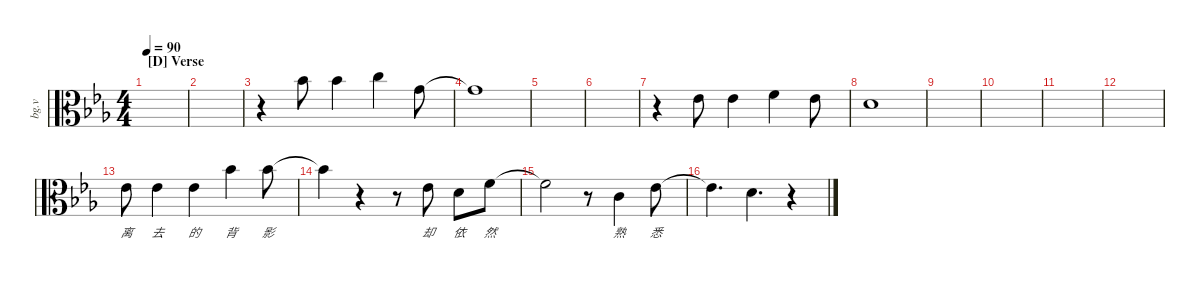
\defaultSystemsLayout 4
\hideDynamics
\bracketExtendMode nobrackets
\otherSystemsTrackNameOrientation horizontal
\track ("Background Vocal" "bg.v") {instrument viola}
\staff {score}
\tuning (A4 D4 G3 C3)
\ts (4 4)
\section ("D" "Verse")
\tempo 90
\clef c3
\ks cminor
|
|
r.4{beam Down} 1.1{acc b}.8{beam Down} 1.1{acc b}.4{beam Down} 3.1{acc forcenatural}.4{beam Down} 5.2{acc forcenatural}.8{beam Down} |
5.2{t acc forcenatural}.1{beam Down} |
|
|
r.4{beam Down} 1.2{acc b}.8{beam Down} 1.2{acc b}.4{beam Down} 3.2{acc forcenatural}.4{beam Down} 1.2{acc b}.8{beam Down} |
0.2{acc forcenatural}.1{beam Down} |
|
|
|
|
1.2{acc b}.8{lyrics (0 "离") lyrics (1 "") lyrics (2 "") lyrics (3 "") lyrics (4 "") beam Down} 1.2{acc b}.4{lyrics (0 "去") lyrics (1 "") lyrics (2 "") lyrics (3 "") lyrics (4 "") beam Down} 1.2{acc b}.4{lyrics (0 "的") lyrics (1 "") lyrics (2 "") lyrics (3 "") lyrics (4 "") beam Down} 8.2{acc b}.4{lyrics (0 "背") lyrics (1 "") lyrics (2 "") lyrics (3 "") lyrics (4 "") beam Down} 8.2{acc b}.8{lyrics (0 "影") lyrics (1 "") lyrics (2 "") lyrics (3 "") lyrics (4 "") beam Down} |
8.2{t acc b}.4{beam Down} r.4{beam Down} r.8{beam Down} 1.2{acc b}.8{lyrics (0 "却") lyrics (1 "") lyrics (2 "") lyrics (3 "") lyrics (4 "") beam Down} 0.2{acc forcenatural}.8{lyrics (0 "依") lyrics (1 "") lyrics (2 "") lyrics (3 "") lyrics (4 "") beam Down} 3.2{acc forcenatural}.8{lyrics (0 "然") lyrics (1 "") lyrics (2 "") lyrics (3 "") lyrics (4 "") beam Down} |
3.2{t acc forcenatural}.2{beam Down} r.8{beam Down} 5.3{acc forcenatural}.4{lyrics (0 "熟") lyrics (1 "") lyrics (2 "") lyrics (3 "") lyrics (4 "") beam Down} 8.3{acc b}.8{lyrics (0 "悉") lyrics (1 "") lyrics (2 "") lyrics (3 "") lyrics (4 "") beam Down} |
8.3{t acc b}.4{d beam Down} 7.3{acc forcenatural}.4{d beam Down} r.4{beam Down}
